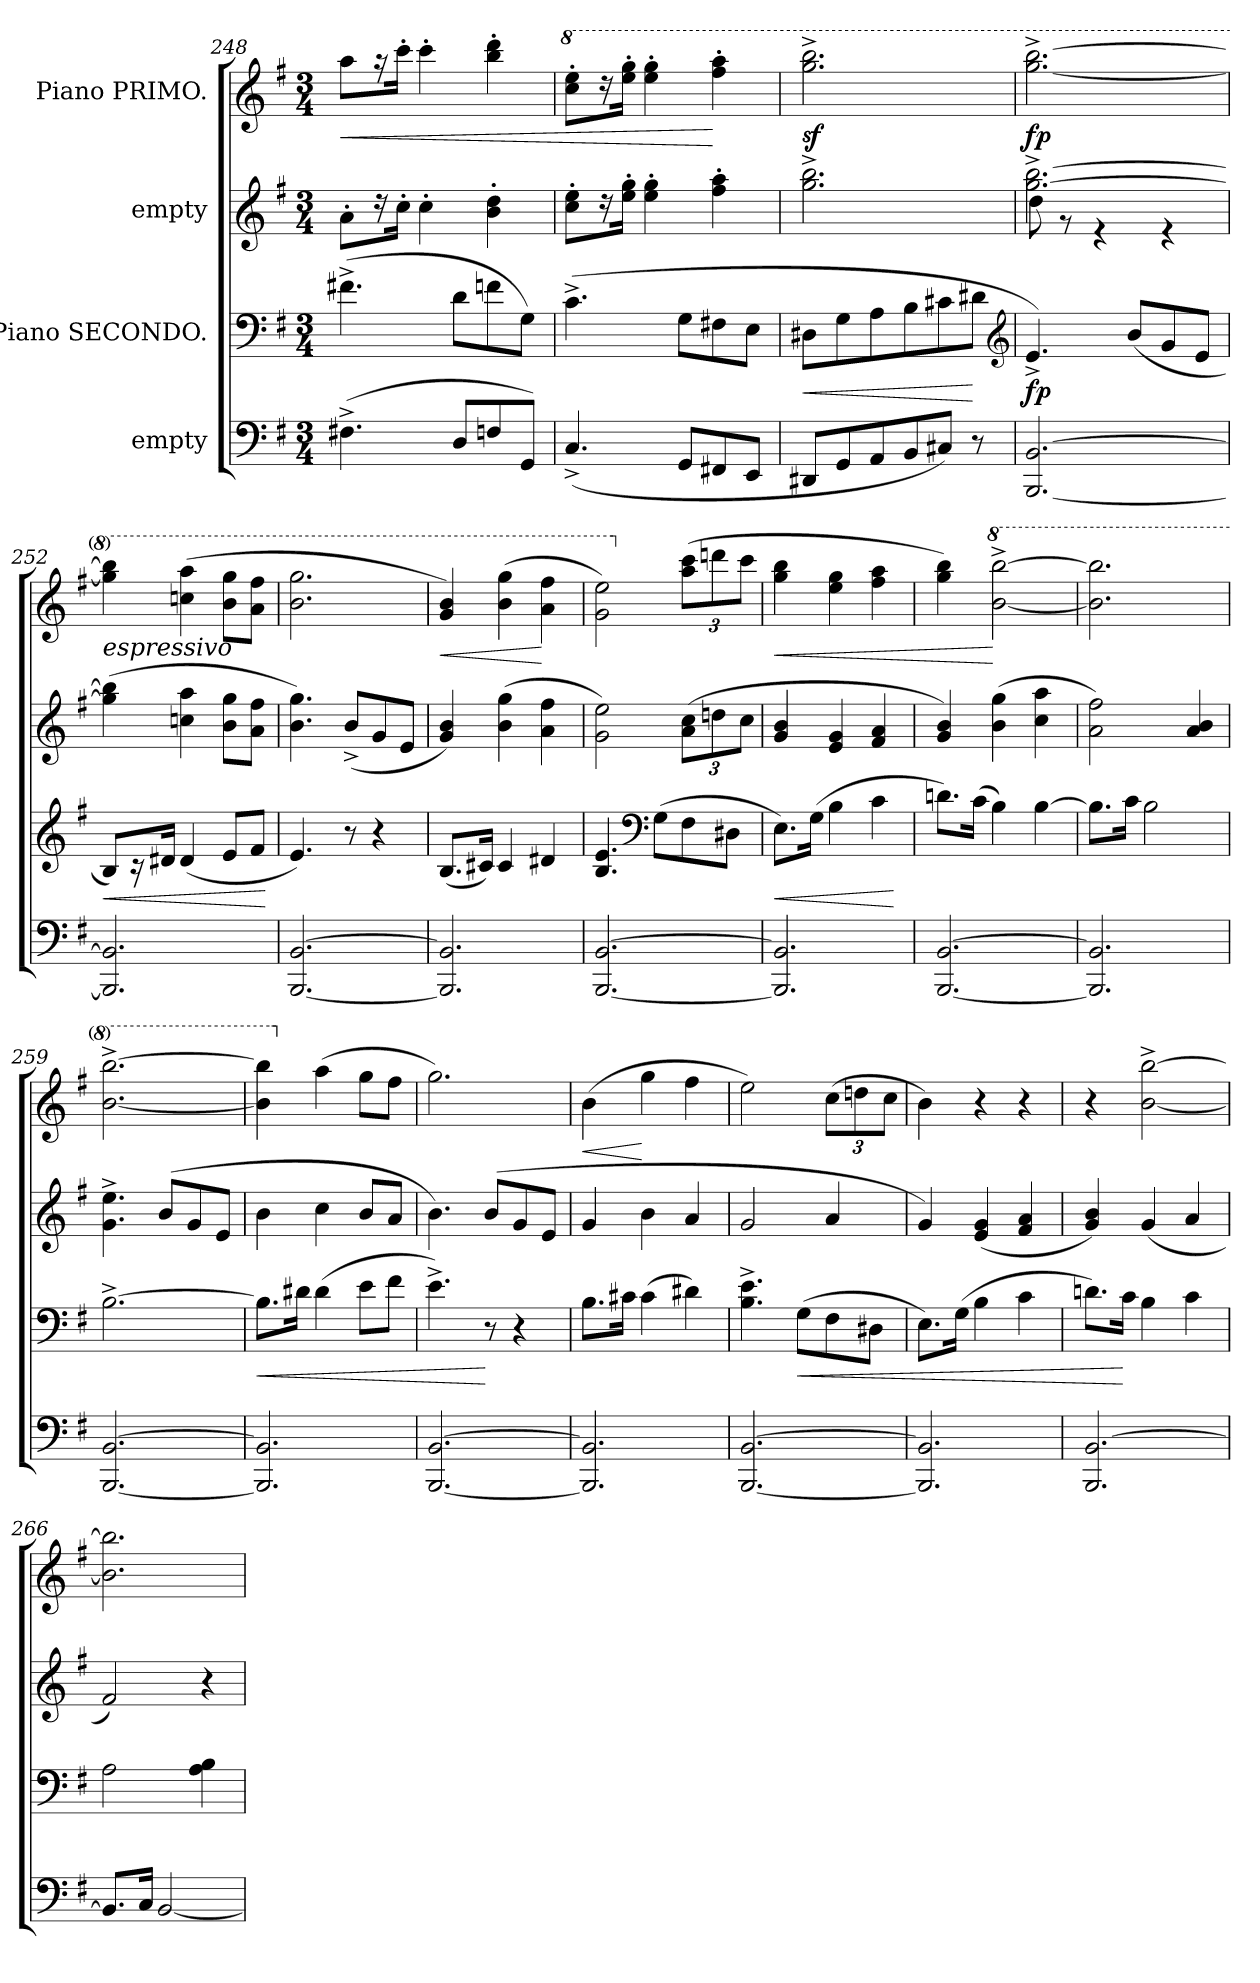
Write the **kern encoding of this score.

**kern	**kern	**dynam	**kern	**kern	**dynam
*part4	*part3	*part3	*part2	*part1	*part1
*staff4	*staff3	*staff3	*staff2	*staff1	*staff1
*I"empty	*I"Piano SECONDO.	*	*I"empty	*I"Piano PRIMO.	*
*clefF4	*clefF4	*	*clefG2	*clefG2	*
*k[f#]	*k[f#]	*	*k[f#]	*k[f#]	*
*M3/4	*M3/4	*	*M3/4	*M3/4	*
=248	=248	=248	=248	=248	=248
(4.F#X^\	(4.f#X^\	.	8a'\L	8aa\L	<
.	.	.	16r	16r	.
.	.	.	16cc'\Jk	16ccc'\Jk	.
.	.	.	4cc'\	4ccc'\	.
8D/L	8d\L	.	.	.	.
8Fn/	8fn\	.	4b'\ 4dd'\	4bb'\ 4ddd'\	.
8GG/J)	8G\J)	.	.	.	.
=249	=249	=249	=249	=249	=249
*	*	*	*	*8va	*
(4.C^>/	(4.c^\	.	8cc'\ 8ee'\L	8ccc'\ 8eee'\L	.
.	.	.	16r	16r	.
.	.	.	16ee'\ 16gg'\Jk	16eee'\ 16ggg'\Jk	.
.	.	.	4ee'\ 4gg'\	4eee'\ 4ggg'\	.
8GG/L	8G\L	.	.	.	.
8FF#X/	8F#X\	.	4ff#'\ 4aa'\	4fff#'\ 4aaa'\	[
8EE/J	8E\J	.	.	.	.
=250	=250	=250	=250	=250	=250
8DD#X/L	8D#X\L	<	2.gg^\ 2.bb^\	2.ggg^\ 2.bbb^\	sf
8GG/	8G\	.	.	.	.
8AA/	8A\	.	.	.	.
8BB/	8B\	.	.	.	.
8C#X/J)	8c#X\	.	.	.	.
8r	8d#X\J	[	.	.	.
*	*clefG2	*	*	*	*
=251	=251	=251	=251	=251	=251
*	*	*	*^	*	*
[2.BBB/ [2.BB/	4.e^/)	fp	[2.gg^\ [2.bb^\	8dd\	[2.ggg^\ [2.bbb^\	fp
.	.	.	.	8r	.	.
.	.	.	.	4r	.	.
.	(8b/L	.	.	.	.	.
.	8g/	.	.	4r	.	.
.	8e/J	.	.	.	.	.
*	*	*	*v	*v	*	*
=252	=252	=252	=252	=252	=252
!	!	!	!	!LO:TX:b:i:t=espressivo	!
2.BBB]/ 2.BB]/	8B/L)	<	(4gg]\ 4bb]\	4ggg]\ 4bbb]\	.
.	16r	.	.	.	.
.	16d#X/Jk	.	.	.	.
.	(4d#/	.	4ccn\ 4aa\	(4cccn\ 4aaa\	.
.	8e/L	.	8b\ 8gg\L	8bb\ 8ggg\L	.
.	8f#/J	.	8a\ 8ff#\J	8aa\ 8fff#\J	.
.	.	[	.	.	.
=253	=253	=253	=253	=253	=253
[2.BBB/ [2.BB/	4.e/)	.	4.b\ 4.gg\)	2.bb\ 2.ggg\	.
.	8r	.	(8b^>/L	.	.
.	4r	.	8g/	.	.
.	.	.	8e/J	.	.
=254	=254	=254	=254	=254	=254
2.BBB]/ 2.BB]/	(8.B/L	.	4g/ 4b/)	4gg/ 4bb/)	<
.	16c#X/Jk)	.	.	.	.
.	4c#/	.	(4b\ 4gg\	(4bb\ 4ggg\	.
.	4d#X/	.	4a\ 4ff#\	4aa\ 4fff#\	[
=255	=255	=255	=255	=255	=255
[2.BBB/ [2.BB/	4.B/ 4.e/	.	2g\ 2ee\)	2gg\ 2eee\)	.
*	*clefF4	*	*	*	*
.	(8G\L	.	.	.	.
*	*	*	*	*X8va	*
.	8F#\	.	(12a\ 12cc\L	(12aa\ 12ccc\L	.
.	.	.	12ddn\	12dddn\	.
.	8D#X\J	.	.	.	.
.	.	.	12cc\J	12ccc\J	.
=256	=256	=256	=256	=256	=256
2.BBB]/ 2.BB]/	8.E\L)	<	4g/ 4b/	4gg\ 4bb\	<
.	(16G\Jk	.	.	.	.
.	4B\	.	4e/ 4g/	4ee\ 4gg\	.
.	4c\	.	4f#/ 4a/	4ff#\ 4aa\	.
.	.	[	.	.	.
=257	=257	=257	=257	=257	=257
[2.BBB/ [2.BB/	8.dn\L)	.	4g/ 4b/)	4gg\ 4bb\)	.
.	(16c\Jk	.	.	.	.
*	*	*	*	*8va	*
.	4B\)	.	(4b\ 4gg\	[2bb^\ [2bbb^\	[
.	[4B\	.	4cc\ 4aa\	.	.
=258	=258	=258	=258	=258	=258
2.BBB]/ 2.BB]/	8.B\L]	.	2a\ 2ff#\)	2.bb]\ 2.bbb]\	.
.	16c\Jk	.	.	.	.
.	2B\	.	.	.	.
.	.	.	4a/ 4b/	.	.
=259	=259	=259	=259	=259	=259
[2.BBB/ [2.BB/	[2.B^\	.	4.g^\ 4.ee^\	[2.bb^\ [2.bbb^\	.
.	.	.	(8b/L	.	.
.	.	.	8g/	.	.
.	.	.	8e/J	.	.
=260	=260	=260	=260	=260	=260
2.BBB]/ 2.BB]/	8.B\L]	<	4b\	4bb]\ 4bbb]\	.
.	16d#X\Jk	.	.	.	.
*	*	*	*	*X8va	*
.	(4d#\	.	4cc\	(4aa\	.
.	8e\L	.	8b/L	8gg\L	.
.	8f#\J	.	8a/J	8ff#\J	.
=261	=261	=261	=261	=261	=261
[2.BBB/ [2.BB/	4.e^\)	.	4.b\)	2.gg\)	.
.	8r	[	(<8b/L	.	.
.	4r	.	8g/	.	.
.	.	.	8e/J	.	.
=262	=262	=262	=262	=262	=262
2.BBB]/ 2.BB]/	8.B\L	.	4g/	(4b\	<
.	16c#X\Jk	.	.	.	.
.	(4c#\	.	4b\	4gg\	[
.	4d#X\)	.	4a/	4ff#\	.
=263	=263	=263	=263	=263	=263
[2.BBB/ [2.BB/	4.B^\ 4.e^\	.	2g/	2ee\)	.
.	(8G\L	<	.	.	.
.	8F#\	.	4a/	(12cc\L	.
.	.	.	.	12ddn\	.
.	8D#X\J	.	.	.	.
.	.	.	.	12cc\J	.
=264	=264	=264	=264	=264	=264
2.BBB]/ 2.BB]/	8.E\L)	.	4g/)	4b\)	.
.	(16G\Jk	.	.	.	.
.	4B\	.	(4e/ 4g/	4r	.
.	4c\	.	4f#/ 4a/	4r	.
=265	=265	=265	=265	=265	=265
2.BBB/ [2.BB/	8.dn\L)	.	4g/ 4b/)	4r	.
.	16c\Jk	[	.	.	.
.	4B\	.	(4g/	[2b^\ [2bb^\	.
.	4c\	.	4a/	.	.
=266	=266	=266	=266	=266	=266
8.BB/L]	2A\	.	2f#/)	2.b]\ 2.bb]\	.
16C/Jk	.	.	.	.	.
[2BB/	.	.	.	.	.
.	4A\ 4B\	.	4r	.	.
=	=	=	=	=	=
*-	*-	*-	*-	*-	*-
